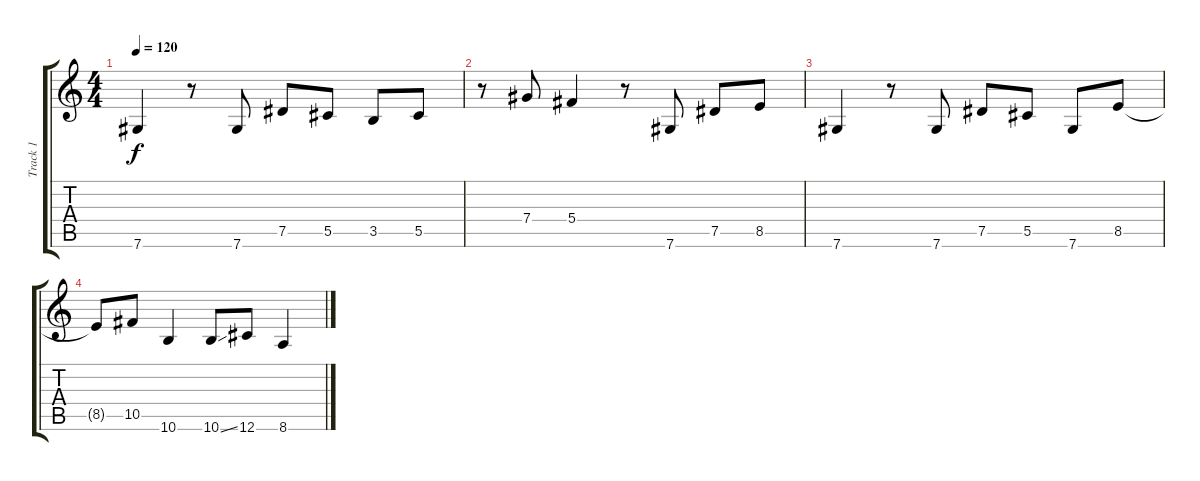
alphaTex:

\track ("Track 1" "Track 1") {instrument acousticguitarnylon}
\staff {score tabs}
\tuning (Eb4 Bb3 Gb3 Db3 Ab2 Db2) {hide}
\ts (4 4)
\tempo 120
\clef g2
\ks c
7.6.4{dy f instrument acousticguitarnylon} r.8 7.6.8 7.5.8 5.5.8 3.5.8 5.5.8 |
r.8 7.4.8 5.4.4 r.8 7.6.8 7.5.8 8.5.8 |
7.6.4 r.8 7.6.8 7.5.8 5.5.8 7.6.8 8.5.8 |
8.5{t}.8 10.5.8 10.6.4 10.6{ss}.8 12.6.8 8.6.4
